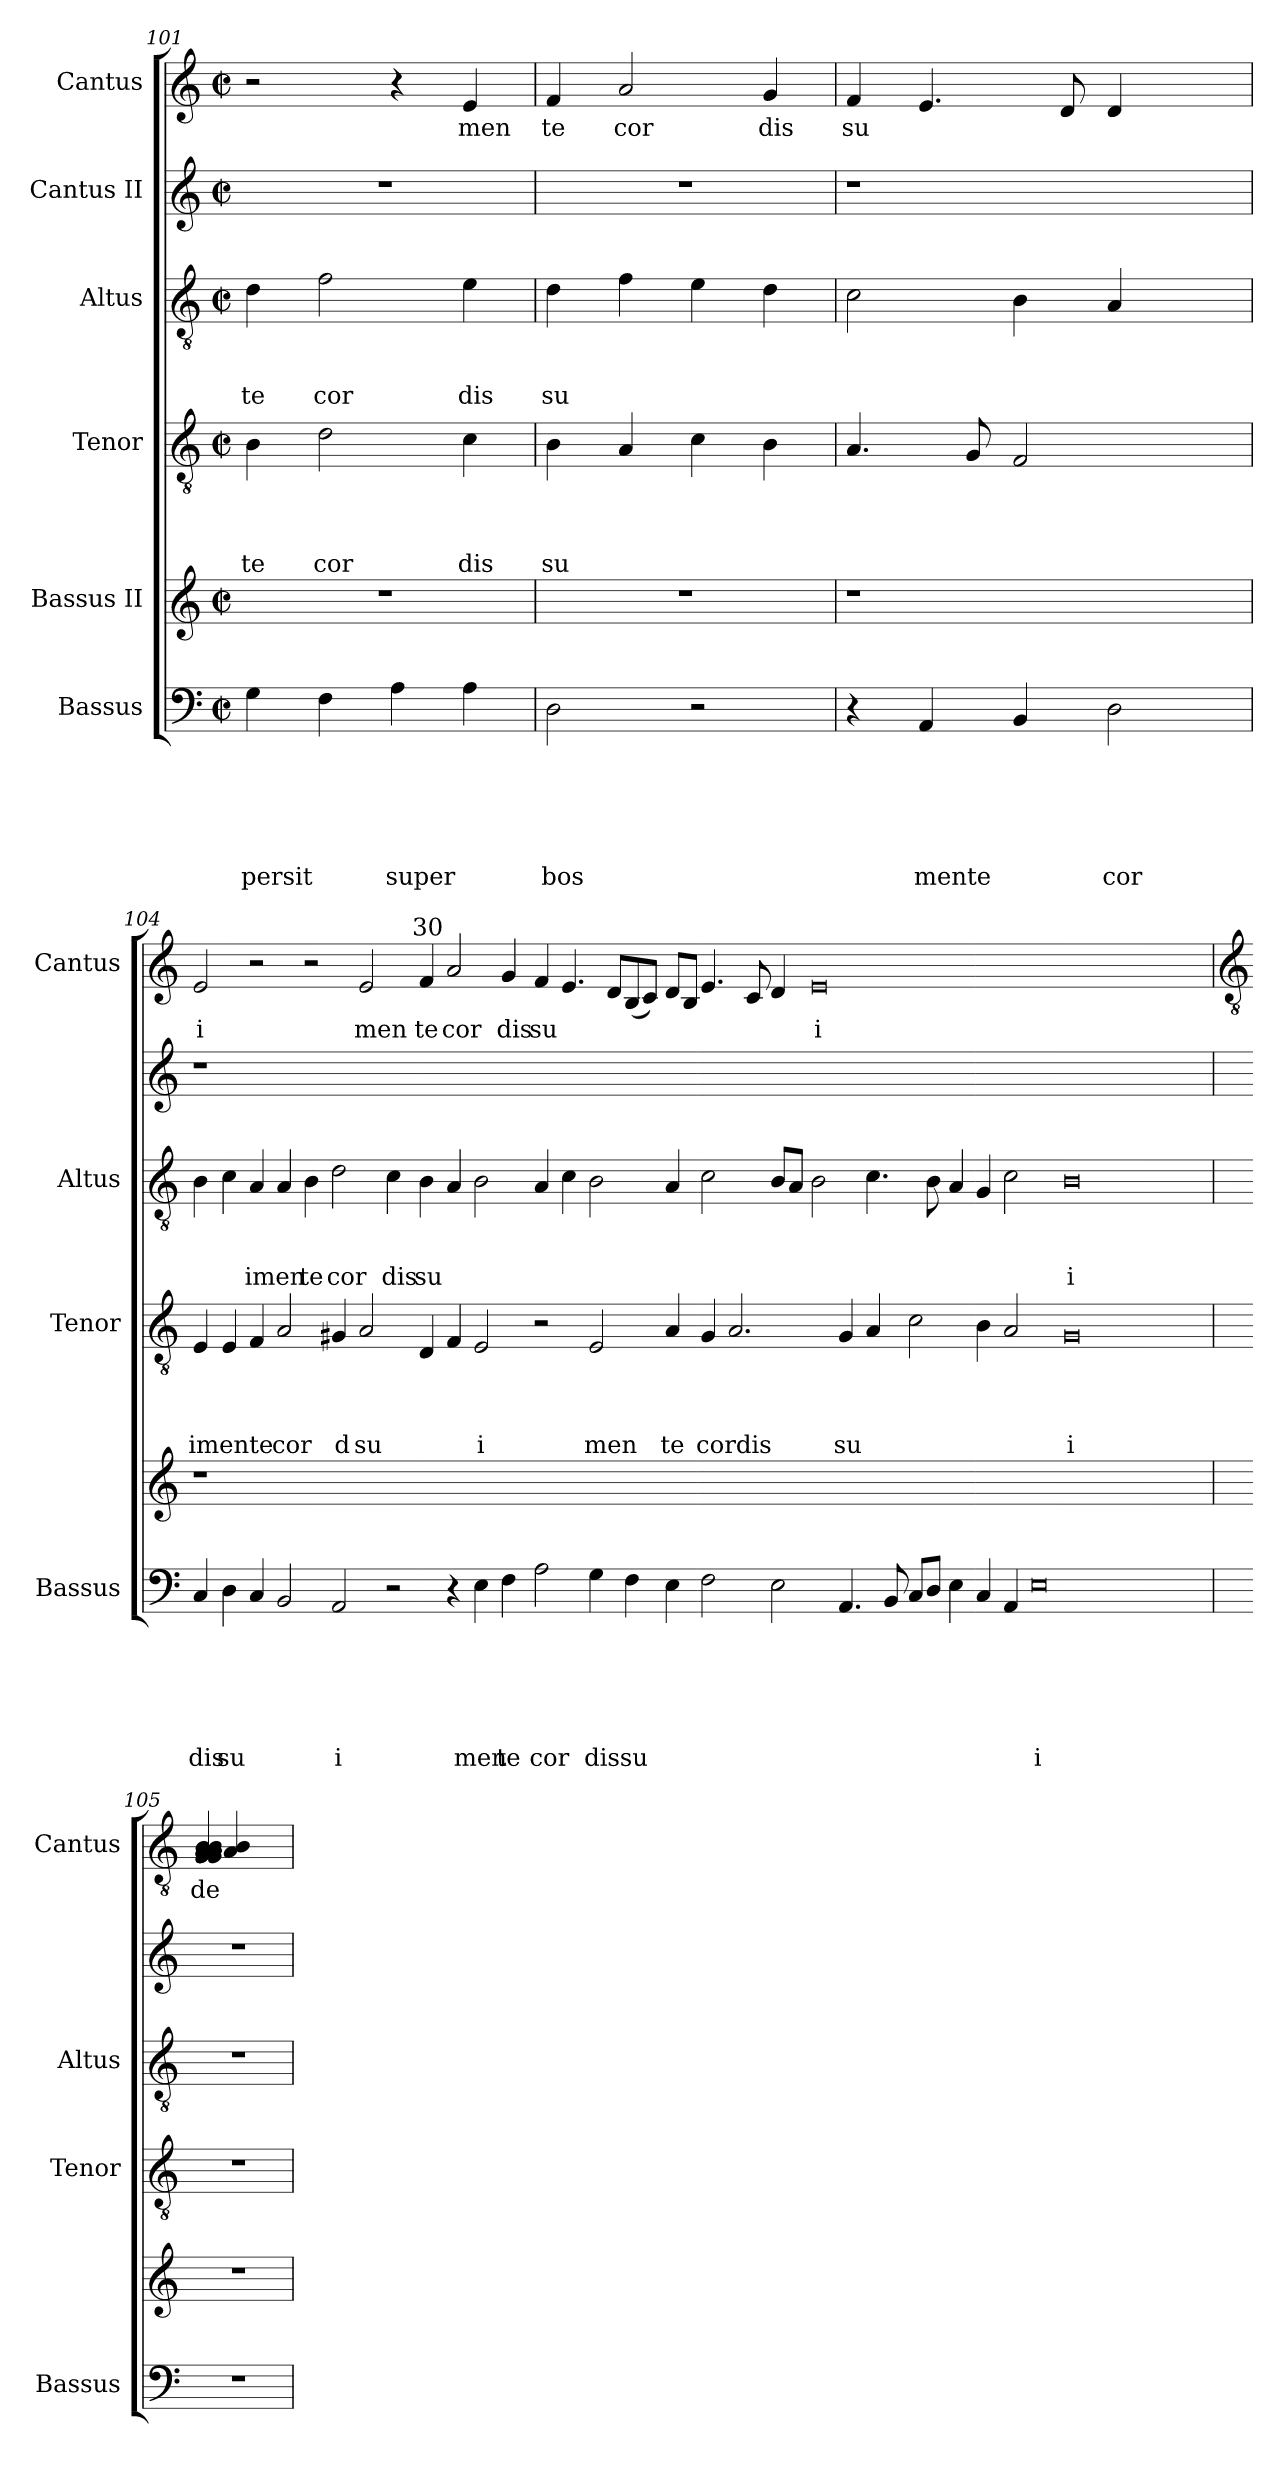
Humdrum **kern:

**kern	**text	**text	**text	**text	**text	**text	**kern	**kern	**text	**text	**text	**text	**kern	**text	**text	**text	**kern	**kern	**text
*part6	*part6	*part6	*part6	*part6	*part6	*part6	*part5	*part4	*part4	*part4	*part4	*part4	*part3	*part3	*part3	*part3	*part2	*part1	*part1
*staff6	*staff6	*staff6	*staff6	*staff6	*staff6	*staff6	*staff5	*staff4	*staff4	*staff4	*staff4	*staff4	*staff3	*staff3	*staff3	*staff3	*staff2	*staff1	*staff1
*I"Bassus	*	*	*	*	*	*	*I"Bassus II	*I"Tenor	*	*	*	*	*I"Altus	*	*	*	*I"Cantus II	*I"Cantus	*
*I'Bassus	*	*	*	*	*	*	*	*I'Tenor	*	*	*	*	*I'Altus	*	*	*	*	*I'Cantus	*
*clefF4	*	*	*	*	*	*	*clefG2	*clefGv2	*	*	*	*	*clefGv2	*	*	*	*clefG2	*clefG2	*
*k[]	*	*	*	*	*	*	*k[]	*k[]	*	*	*	*	*k[]	*	*	*	*k[]	*k[]	*
*C:	*	*	*	*	*	*	*C:	*C:	*	*	*	*	*C:	*	*	*	*C:	*C:	*
*M2/2	*	*	*	*	*	*	*M2/2	*M2/2	*	*	*	*	*M2/2	*	*	*	*M2/2	*M2/2	*
*met(c|)	*	*	*	*	*	*	*met(c|)	*met(c|)	*	*	*	*	*met(c|)	*	*	*	*met(c|)	*met(c|)	*
=101	=101	=101	=101	=101	=101	=101	=101	=101	=101	=101	=101	=101	=101	=101	=101	=101	=101	=101	=101
!	!	!	!	!	!	!LO:LY:b	!	!	!	!	!	!LO:LY:b	!	!	!	!LO:LY:b	!	!	!
4G\	.	.	.	.	.	persit	1r	4B\	.	.	.	te	4d\	.	.	te	1r	2r	.
!	!	!	!	!	!	!	!	!	!	!	!	!LO:LY:b	!	!	!	!LO:LY:b	!	!	!
4F\	.	.	.	.	.	.	.	2d\	.	.	.	cor	2f\	.	.	cor	.	.	.
!	!	!	!	!	!	!LO:LY:b	!	!	!	!	!	!	!	!	!	!	!	!	!
4A\	.	.	.	.	.	super	.	.	.	.	.	.	.	.	.	.	.	4r	.
!	!	!	!	!	!	!	!	!	!	!	!	!LO:LY:b	!	!	!	!LO:LY:b	!	!	!LO:LY:b
4A\	.	.	.	.	.	.	.	4c\	.	.	.	dis	4e\	.	.	dis	.	4e/	men
=102	=102	=102	=102	=102	=102	=102	=102	=102	=102	=102	=102	=102	=102	=102	=102	=102	=102	=102	=102
!	!	!	!	!	!	!LO:LY:b	!	!	!	!	!	!LO:LY:b	!	!	!	!LO:LY:b	!	!	!LO:LY:b
2D\	.	.	.	.	.	bos	1r	4B\	.	.	.	su	4d\	.	.	su	1r	4f/	te
!	!	!	!	!	!	!	!	!	!	!	!	!	!	!	!	!	!	!	!LO:LY:b
.	.	.	.	.	.	.	.	4A/	.	.	.	.	4f\	.	.	.	.	2a/	cor
2r	.	.	.	.	.	.	.	4c\	.	.	.	.	4e\	.	.	.	.	.	.
!	!	!	!	!	!	!	!	!	!	!	!	!	!	!	!	!	!	!	!LO:LY:b
.	.	.	.	.	.	.	.	4B\	.	.	.	.	4d\	.	.	.	.	4g/	dis
=103	=103	=103	=103	=103	=103	=103	=103	=103	=103	=103	=103	=103	=103	=103	=103	=103	=103	=103	=103
!	!	!	!	!	!	!	!	!	!	!	!	!	!	!	!	!	!	!	!LO:LY:b
4r	.	.	.	.	.	.	1r	4.A/	.	.	.	.	2c\	.	.	.	1r	4f/	su
!	!	!	!	!	!	!LO:LY:b	!	!	!	!	!	!	!	!	!	!	!	!	!
4AA/	.	.	.	.	.	mente	.	.	.	.	.	.	.	.	.	.	.	4.e/	.
.	.	.	.	.	.	.	.	8G/	.	.	.	.	.	.	.	.	.	.	.
4BB/	.	.	.	.	.	.	.	2F/	.	.	.	.	4B\	.	.	.	.	.	.
.	.	.	.	.	.	.	.	.	.	.	.	.	.	.	.	.	.	8d/	.
!	!	!	!	!	!	!LO:LY:b	!	!	!	!	!	!	!	!	!	!	!	!	!
2D\	.	.	.	.	.	cor	.	.	.	.	.	.	4A/	.	.	.	.	4d/	.
.	.	.	.	.	.	.	4ryy	4ryy	.	.	.	.	4ryy	.	.	.	4ryy	4ryy	.
!!LO:LB:g=z
=104	=104	=104	=104	=104	=104	=104	=104	=104	=104	=104	=104	=104	=104	=104	=104	=104	=104	=104	=104
!	!	!	!	!	!	!LO:LY:b	!	!	!	!	!	!LO:LY:b	!	!	!	!	!	!	!LO:LY:b
*	*	*	*	*	*	*	*	*	*	*	*	*	*	*	*	*	*	*^	*
4C/	.	.	.	.	.	dis	1r	4E/	.	.	.	imente	4B\	.	.	.	1r	2e/	1ryy	i
!	!	!	!	!	!	!LO:LY:b	!	!	!	!	!	!	!	!	!	!	!	!	!	!
4D\	.	.	.	.	.	su	.	4E/	.	.	.	.	4c\	.	.	.	.	.	.	.
!	!	!	!	!	!	!	!	!	!	!	!	!	!	!	!	!LO:LY:b	!	!	!	!
4C/	.	.	.	.	.	.	.	4F/	.	.	.	.	4A/	.	.	imen	.	2r	.	.
!	!	!	!	!	!	!	!	!	!	!	!	!LO:LY:b	!	!	!	!	!	!	!	!
2BB/	.	.	.	.	.	.	.	2A/	.	.	.	cor	4A/	.	.	.	.	.	.	.
!	!	!	!	!	!	!	!	!	!	!	!	!	!	!	!	!LO:LY:b	!	!	!	!
.	.	.	.	.	.	.	000ryy	.	.	.	.	.	4B\	.	.	te	000ryy	2r	2ryy	.
!	!	!	!	!	!	!LO:LY:b	!	!	!	!	!	!LO:LY:b:rj	!	!	!	!LO:LY:b	!	!	!	!
2AA/	.	.	.	.	.	i	.	4G#/	.	.	.	d	2d\	.	.	cor	.	.	.	.
!	!	!	!	!	!	!	!	!	!	!	!	!LO:LY:b	!	!	!	!	!	!	!	!LO:LY:b
.	.	.	.	.	.	.	.	2A/	.	.	.	su	.	.	.	.	.	2e/	4...ryy	men
!	!	!	!	!	!	!	!	!	!	!	!	!	!	!	!	!LO:LY:b	!	!	!	!
2r	.	.	.	.	.	.	.	.	.	.	.	.	4c\	.	.	dis	.	.	.	.
!	!	!	!	!	!	!	!	!	!	!	!	!	!	!	!	!	!	!	!LO:TX:a:t=30	!
.	.	.	.	.	.	.	.	.	.	.	.	.	.	.	.	.	.	.	1ryy	.
!	!	!	!	!	!	!	!	!	!	!	!	!	!	!	!	!LO:LY:b	!	!	!	!LO:LY:b
.	.	.	.	.	.	.	.	4D/	.	.	.	.	4B\	.	.	su	.	4f/	.	te
!	!	!	!	!	!	!	!	!	!	!	!	!	!	!	!	!	!	!	!	!LO:LY:b
4r	.	.	.	.	.	.	.	4F/	.	.	.	.	4A/	.	.	.	.	2a/	.	cor
!	!	!	!	!	!	!LO:LY:b	!	!	!	!	!	!LO:LY:b	!	!	!	!	!	!	!	!
4E\	.	.	.	.	.	men	.	2E/	.	.	.	i	2B\	.	.	.	.	.	.	.
!	!	!	!	!	!	!LO:LY:b	!	!	!	!	!	!	!	!	!	!	!	!	!	!LO:LY:b
4F\	.	.	.	.	.	te	.	.	.	.	.	.	.	.	.	.	.	4g/	.	dis
.	.	.	.	.	.	.	.	.	.	.	.	.	.	.	.	.	.	.	1ryy	.
!	!	!	!	!	!	!LO:LY:b	!	!	!	!	!	!	!	!	!	!	!	!	!	!LO:LY:b
2A\	.	.	.	.	.	cor	.	2r	.	.	.	.	4A/	.	.	.	.	4f/	.	su
.	.	.	.	.	.	.	.	.	.	.	.	.	4c\	.	.	.	.	4.e/	.	.
!	!	!	!	!	!	!LO:LY:b	!	!	!	!	!	!LO:LY:b	!	!	!	!	!	!	!	!
4G\	.	.	.	.	.	dis	.	2E/	.	.	.	men	2B\	.	.	.	.	.	.	.
.	.	.	.	.	.	.	.	.	.	.	.	.	.	.	.	.	.	8d/L	.	.
!	!	!	!	!	!	!LO:LY:b	!	!	!	!	!	!	!	!	!	!	!	!	!	!
4F\	.	.	.	.	.	su	.	.	.	.	.	.	.	.	.	.	.	(>8B/	.	.
.	.	.	.	.	.	.	.	.	.	.	.	.	.	.	.	.	.	8c/J)	.	.
.	.	.	.	.	.	.	.	.	.	.	.	.	.	.	.	.	.	.	1ryy	.
!	!	!	!	!	!	!	!	!	!	!	!	!LO:LY:b	!	!	!	!	!	!	!	!
4E\	.	.	.	.	.	.	.	4A/	.	.	.	te	4A/	.	.	.	.	8d/L	.	.
.	.	.	.	.	.	.	.	.	.	.	.	.	.	.	.	.	.	8B/J	.	.
!	!	!	!	!	!	!	!	!	!	!	!	!LO:LY:b	!	!	!	!	!	!	!	!
2F\	.	.	.	.	.	.	.	4G#/	.	.	.	cordis	2c\	.	.	.	.	4.e/	.	.
.	.	.	.	.	.	.	.	2.A/	.	.	.	.	.	.	.	.	.	.	.	.
.	.	.	.	.	.	.	.	.	.	.	.	.	.	.	.	.	.	8c/	.	.
2E\	.	.	.	.	.	.	.	.	.	.	.	.	8B/L	.	.	.	.	4d/	.	.
.	.	.	.	.	.	.	.	.	.	.	.	.	8A/J	.	.	.	.	.	.	.
.	.	.	.	.	.	.	.	.	.	.	.	.	.	.	.	.	.	.	1ryy	.
!	!	!	!	!	!	!	!	!	!	!	!	!	!	!	!	!	!	!	!	!LO:LY:b
.	.	.	.	.	.	.	.	.	.	.	.	.	2B\	.	.	.	.	0e	.	i
!	!	!	!	!	!	!	!	!	!	!	!	!LO:LY:b	!	!	!	!	!	!	!	!
4.AA/	.	.	.	.	.	.	.	4G#/	.	.	.	su	.	.	.	.	.	.	.	.
.	.	.	.	.	.	.	.	4A/	.	.	.	.	4.c\	.	.	.	.	.	.	.
8BB/	.	.	.	.	.	.	.	.	.	.	.	.	.	.	.	.	.	.	.	.
8C/L	.	.	.	.	.	.	.	2c\	.	.	.	.	.	.	.	.	.	.	.	.
8D/J	.	.	.	.	.	.	.	.	.	.	.	.	8B\	.	.	.	.	.	.	.
.	.	.	.	.	.	.	.	.	.	.	.	.	.	.	.	.	.	.	1ryy	.
4E\	.	.	.	.	.	.	.	.	.	.	.	.	4A/	.	.	.	.	.	.	.
4C/	.	.	.	.	.	.	.	4B\	.	.	.	.	4G/	.	.	.	.	.	.	.
4AA/	.	.	.	.	.	.	.	2A/	.	.	.	.	2c\	.	.	.	.	.	.	.
!	!	!	!	!	!	!LO:LY:b	!	!	!	!	!	!	!	!	!	!	!	!	!	!
0E	.	.	.	.	.	i	.	.	.	.	.	.	.	.	.	.	.	.	.	.
.	.	.	.	.	.	.	.	.	.	.	.	.	.	.	.	.	.	.	1ryy	.
!	!	!	!	!	!	!	!	!	!	!	!	!LO:LY:b	!	!	!	!LO:LY:b	!	!	!	!
.	.	.	.	.	.	.	.	0G#	.	.	.	i	0B	.	.	i	.	0ryy	.	.
.	.	.	.	.	.	.	.	.	.	.	.	.	.	.	.	.	.	.	1ryy	.
4ryy	.	.	.	.	.	.	.	.	.	.	.	.	.	.	.	.	.	.	.	.
.	.	.	.	.	.	.	.	.	.	.	.	.	.	.	.	.	.	.	32ryy	.
!!LO:LB:g=z	!!
=105!	=105!	=105!	=105!	=105!	=105!	=105!	=105!	=105!	=105!	=105!	=105!	=105!	=105!	=105!	=105!	=105!	=105!	=105!	=105!	=105!
*	*	*	*	*	*	*	*	*	*	*	*	*	*	*	*	*	*	*clefGv2	*	*
!	!	!	!	!	!	!	!	!	!	!	!	!	!	!	!	!	!	!	!	!LO:LY:b
!	!	!	!	!	!	!	!	!	!	!	!	!	!	!	!	!	!	!	!	!LO:LY:b
1r	.	.	.	.	.	.	1r	1r	.	.	.	.	1r	.	.	.	1r	((4G/ 4G/ 4G/ 4A/ 4A/ 4A/ 4A/ 4A/ 4A/ 4A/ 4B/ 4B/	4A/ 4B/)	-de
.	.	.	.	.	.	.	.	.	.	.	.	.	.	.	.	.	.	2.ryy	2.ryy	.
*	*	*	*	*	*	*	*	*	*	*	*	*	*	*	*	*	*	*v	*v	*
=	=	=	=	=	=	=	=	=	=	=	=	=	=	=	=	=	=	=	=
*-	*-	*-	*-	*-	*-	*-	*-	*-	*-	*-	*-	*-	*-	*-	*-	*-	*-	*-	*-
